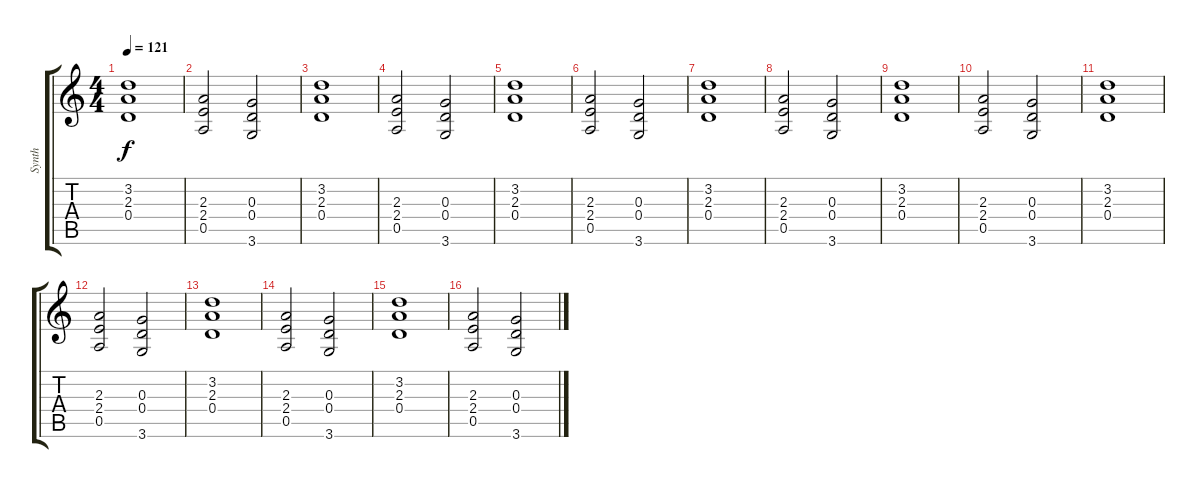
\track ("Synth" "Synth") {instrument acousticguitarnylon}
\staff {score tabs}
\tuning (E4 B3 G3 D3 A2 E2) {hide}
\ts (4 4)
\tempo 121
\clef g2
\ks c
(3.2 2.3 0.4).1{dy f} |
(2.3 2.4 0.5).2 (0.3 0.4 3.6).2 |
(3.2 2.3 0.4).1 |
(2.3 2.4 0.5).2 (0.3 0.4 3.6).2 |
(3.2 2.3 0.4).1 |
(2.3 2.4 0.5).2 (0.3 0.4 3.6).2 |
(3.2 2.3 0.4).1 |
(2.3 2.4 0.5).2 (0.3 0.4 3.6).2 |
(3.2 2.3 0.4).1 |
(2.3 2.4 0.5).2 (0.3 0.4 3.6).2 |
(3.2 2.3 0.4).1 |
(2.3 2.4 0.5).2 (0.3 0.4 3.6).2 |
(3.2 2.3 0.4).1 |
(2.3 2.4 0.5).2 (0.3 0.4 3.6).2 |
(3.2 2.3 0.4).1 |
(2.3 2.4 0.5).2 (0.3 0.4 3.6).2
